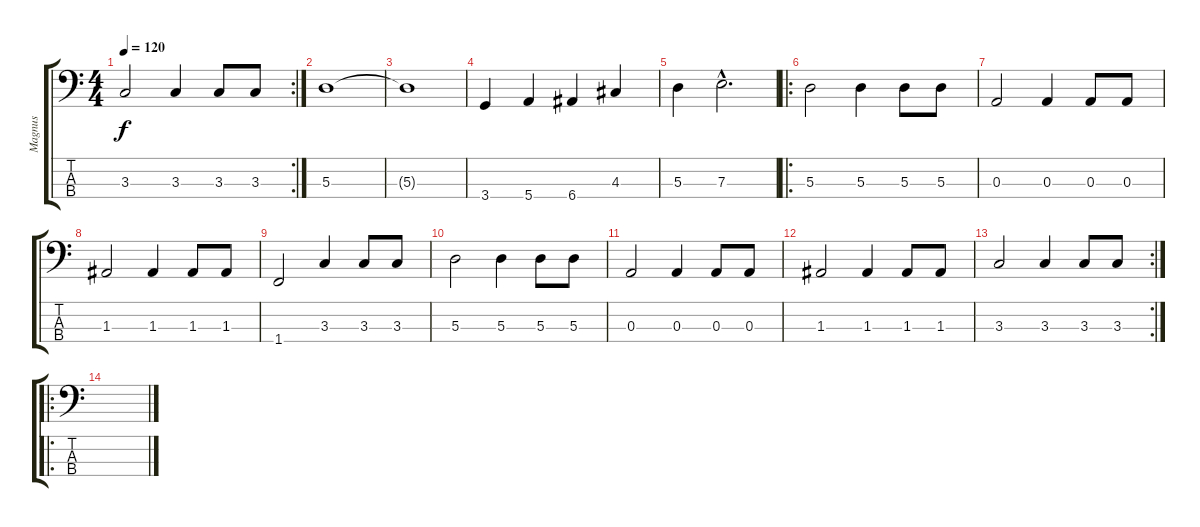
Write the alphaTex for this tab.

\track ("Magnus" "Magnus") {instrument electricbassfinger}
\staff {score tabs}
\tuning (G2 D2 A1 E1) {hide}
\rc 2
\ts (4 4)
\tempo 120
\clef f4
\ks c
3.3.2{dy f} 3.3.4 3.3.8 3.3.8 |
5.3.1 |
5.3{t}.1 |
3.4.4 5.4.4 6.4.4 4.3.4 |
5.3.4 7.3{hac}.2{d} |
\ro
5.3.2 5.3.4 5.3.8 5.3.8 |
0.3.2 0.3.4 0.3.8 0.3.8 |
1.3.2 1.3.4 1.3.8 1.3.8 |
1.4.2 3.3.4 3.3.8 3.3.8 |
5.3.2 5.3.4 5.3.8 5.3.8 |
0.3.2 0.3.4 0.3.8 0.3.8 |
1.3.2 1.3.4 1.3.8 1.3.8 |
\rc 2
3.3.2 3.3.4 3.3.8 3.3.8 |
\ro
